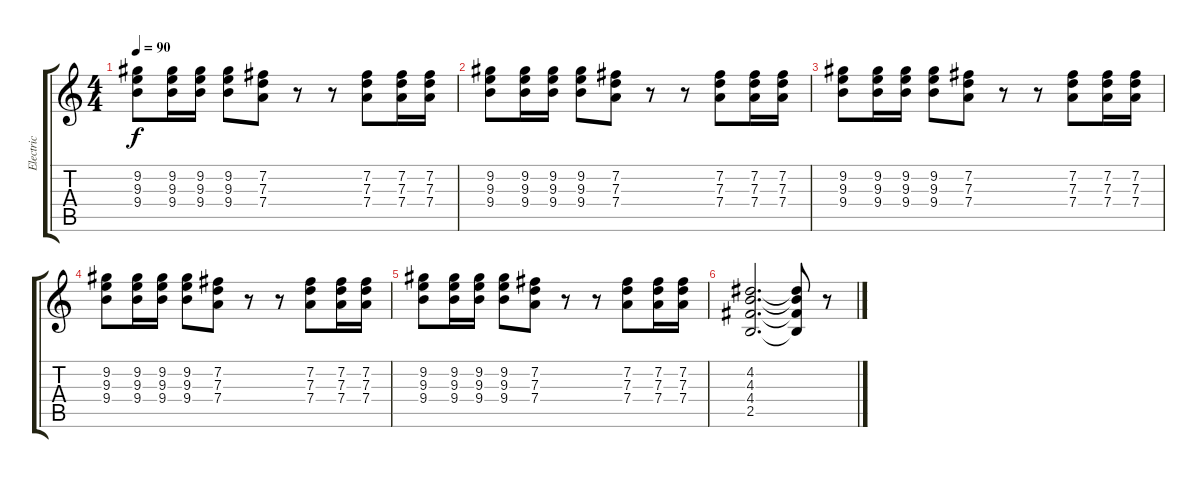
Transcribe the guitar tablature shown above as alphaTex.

\track ("Electric" "Electric") {instrument overdrivenguitar}
\staff {score tabs}
\tuning (E4 B3 G3 D3 A2 E2) {hide}
\ts (4 4)
\tempo 90
\clef g2
\ks c
(9.2 9.3 9.4).8{dy f} (9.2 9.3 9.4).16 (9.2 9.3 9.4).16 (9.2 9.3 9.4).8 (7.2 7.3 7.4).8 r.8 r.8 (7.2 7.3 7.4).8 (7.2 7.3 7.4).16 (7.2 7.3 7.4).16 |
(9.2 9.3 9.4).8 (9.2 9.3 9.4).16 (9.2 9.3 9.4).16 (9.2 9.3 9.4).8 (7.2 7.3 7.4).8 r.8 r.8 (7.2 7.3 7.4).8 (7.2 7.3 7.4).16 (7.2 7.3 7.4).16 |
(9.2 9.3 9.4).8 (9.2 9.3 9.4).16 (9.2 9.3 9.4).16 (9.2 9.3 9.4).8 (7.2 7.3 7.4).8 r.8 r.8 (7.2 7.3 7.4).8 (7.2 7.3 7.4).16 (7.2 7.3 7.4).16 |
(9.2 9.3 9.4).8 (9.2 9.3 9.4).16 (9.2 9.3 9.4).16 (9.2 9.3 9.4).8 (7.2 7.3 7.4).8 r.8 r.8 (7.2 7.3 7.4).8 (7.2 7.3 7.4).16 (7.2 7.3 7.4).16 |
(9.2 9.3 9.4).8 (9.2 9.3 9.4).16 (9.2 9.3 9.4).16 (9.2 9.3 9.4).8 (7.2 7.3 7.4).8 r.8 r.8 (7.2 7.3 7.4).8 (7.2 7.3 7.4).16 (7.2 7.3 7.4).16 |
(4.2 4.3 4.4 2.5).2{d} (4.2{t} 4.3{t} 4.4{t} 2.5{t}).8 r.8
